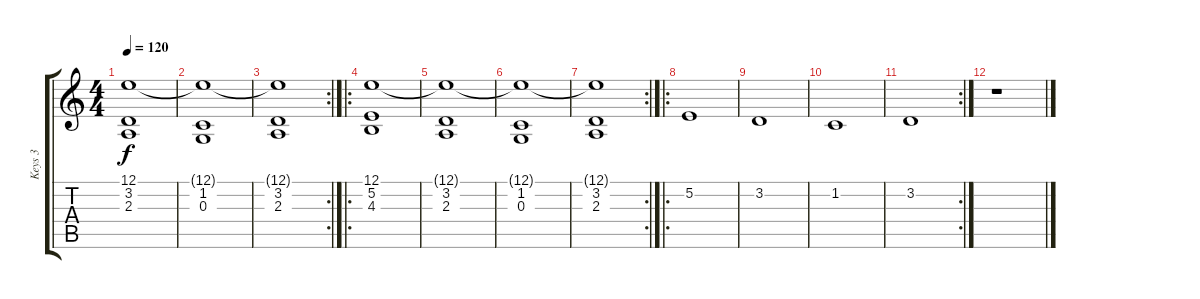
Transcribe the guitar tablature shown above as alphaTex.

\track ("Keys 3" "Keys 3") {instrument pad4choir}
\staff {score tabs}
\tuning (E4 B3 G3 D3 A2 E2) {hide}
\ts (4 4)
\tempo 120
\clef g2
\ks c
(12.1{t} 3.2 2.3).1{dy f} |
(12.1{t} 1.2 0.3).1 |
\rc 2
(12.1{t} 3.2 2.3).1 |
\ro
(12.1 5.2 4.3).1 |
(12.1{t} 3.2 2.3).1 |
(12.1{t} 1.2 0.3).1 |
\rc 2
(12.1{t} 3.2 2.3).1 |
\ro
5.2.1 |
3.2.1 |
1.2.1 |
\rc 2
3.2.1 |
r.1
